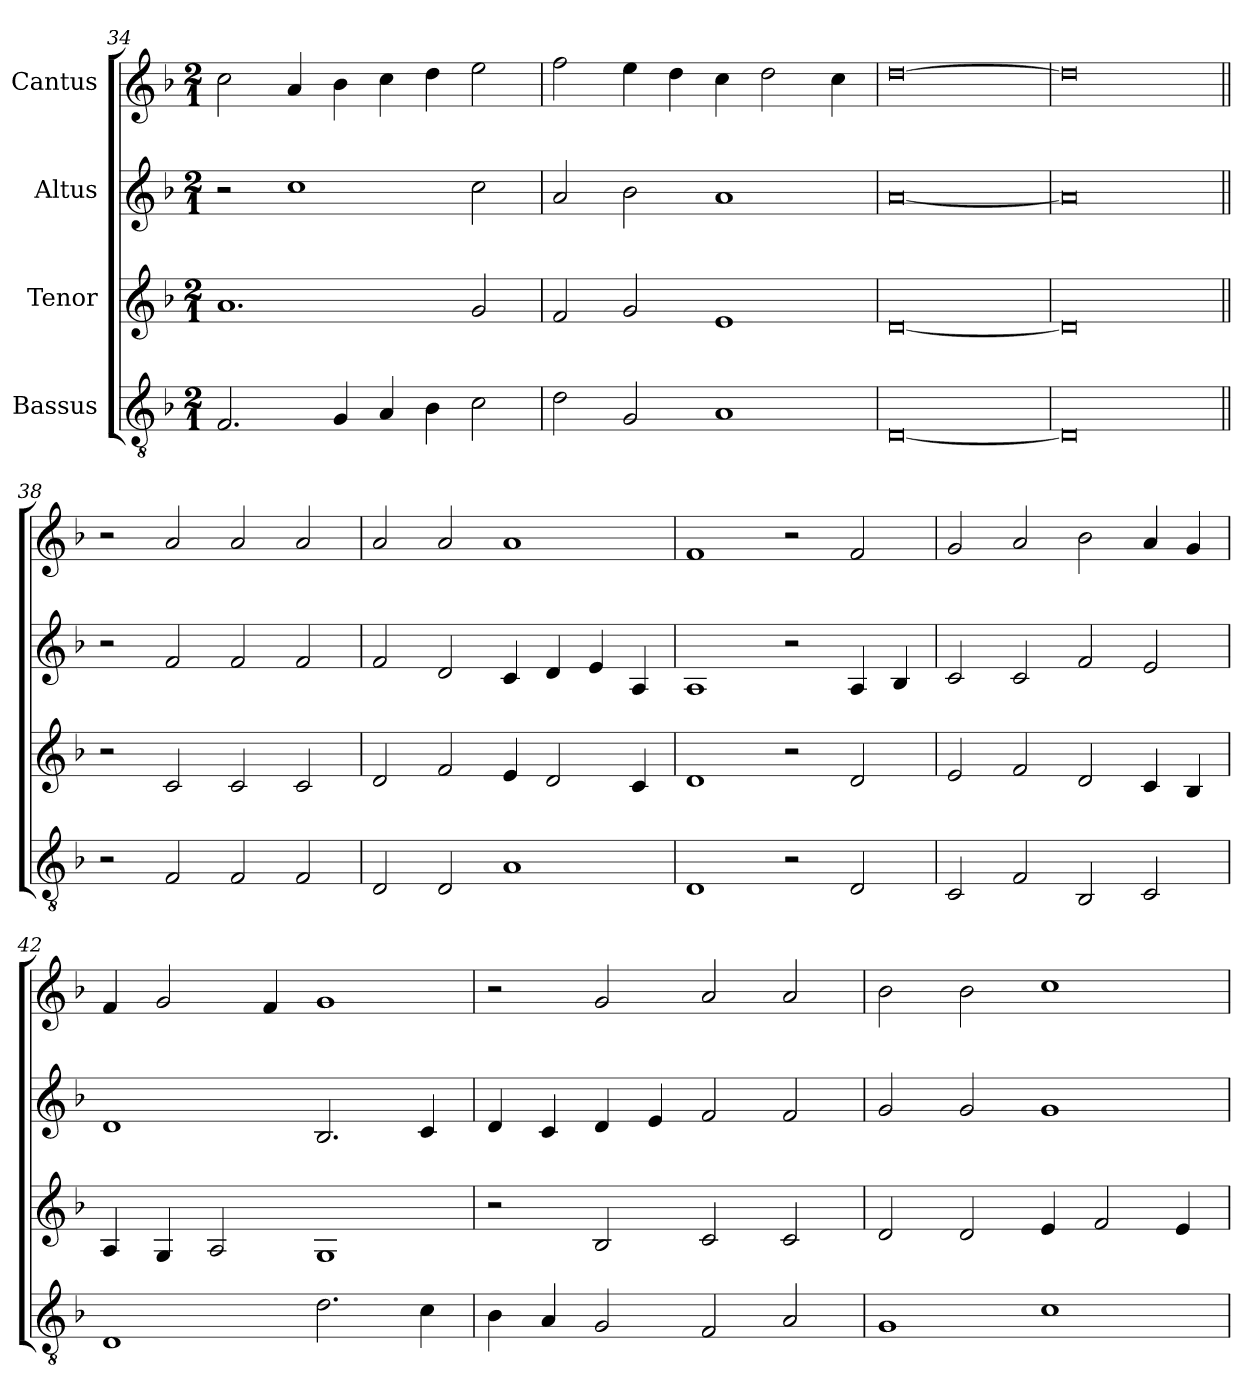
**kern	**kern	**kern	**kern
*part4	*part3	*part2	*part1
*staff4	*staff3	*staff2	*staff1
*I"Bassus	*I"Tenor	*I"Altus	*I"Cantus
*clefGv2	*clefG2	*clefG2	*clefG2
*ITrd7c12	*	*	*
*k[b-]	*k[b-]	*k[b-]	*k[b-]
*F:	*F:	*F:	*F:
*M2/1	*M2/1	*M2/1	*M2/1
=34	=34	=34	=34
2.FFi/	1.ai	2r	2cci\
.	.	1cci	4ai/
4GGi/	.	.	4b-i\
4AAi/	.	.	4cci\
4BB-i\	.	.	4ddi\
2Ci\	2gi/	2cci\	2eei\
=35	=35	=35	=35
2Di\	2fi/	2ai/	2ffi\
2GGi/	2gi/	2b-i\	4eei\
.	.	.	4ddi\
1AAi	1ei	1ai	4cci\
.	.	.	2ddi\
.	.	.	4cci\
=36	=36	=36	=36
[<0DDi	[<0di	[<0ai	[>0ddi
!!LO:LB:g=z
=37	=37	=37	=37
0DDi]	0di]	0ai]	0ddi]
=38||	=38||	=38||	=38||
2r	2r	2r	2r
2FFi/	2ci/	2fi/	2ai/
2FFi/	2ci/	2fi/	2ai/
2FFi/	2ci/	2fi/	2ai/
=39	=39	=39	=39
2DDi/	2di/	2fi/	2ai/
2DDi/	2fi/	2di/	2ai/
1AAi	4ei/	4ci/	1ai
.	2di/	4di/	.
.	.	4ei/	.
.	4ci/	4Ai/	.
=40	=40	=40	=40
1DDi	1di	1Ai	1fi
2r	2r	2r	2r
2DDi/	2di/	4Ai/	2fi/
.	.	4B-i/	.
=41	=41	=41	=41
2CCi/	2ei/	2ci/	2gi/
2FFi/	2fi/	2ci/	2ai/
2BBB-i/	2di/	2fi/	2b-i\
2CCi/	4ci/	2ei/	4ai/
.	4B-i/	.	4gi/
=42	=42	=42	=42
1DDi	4Ai/	1di	4fi/
.	4Gi/	.	2gi/
.	2Ai/	.	.
.	.	.	4fi/
2.Di\	1Gi	2.B-i/	1gi
4Ci\	.	4ci/	.
!!LO:LB:g=z
=43	=43	=43	=43
4BB-i\	2r	4di/	2r
4AAi/	.	4ci/	.
2GGi/	2B-i/	4di/	2gi/
.	.	4ei/	.
2FFi/	2ci/	2fi/	2ai/
2AAi/	2ci/	2fi/	2ai/
=44	=44	=44	=44
1GGi	2di/	2gi/	2b-i\
.	2di/	2gi/	2b-i\
1Ci	4ei/	1gi	1cci
.	2fi/	.	.
.	4ei/	.	.
=	=	=	=
*-	*-	*-	*-
